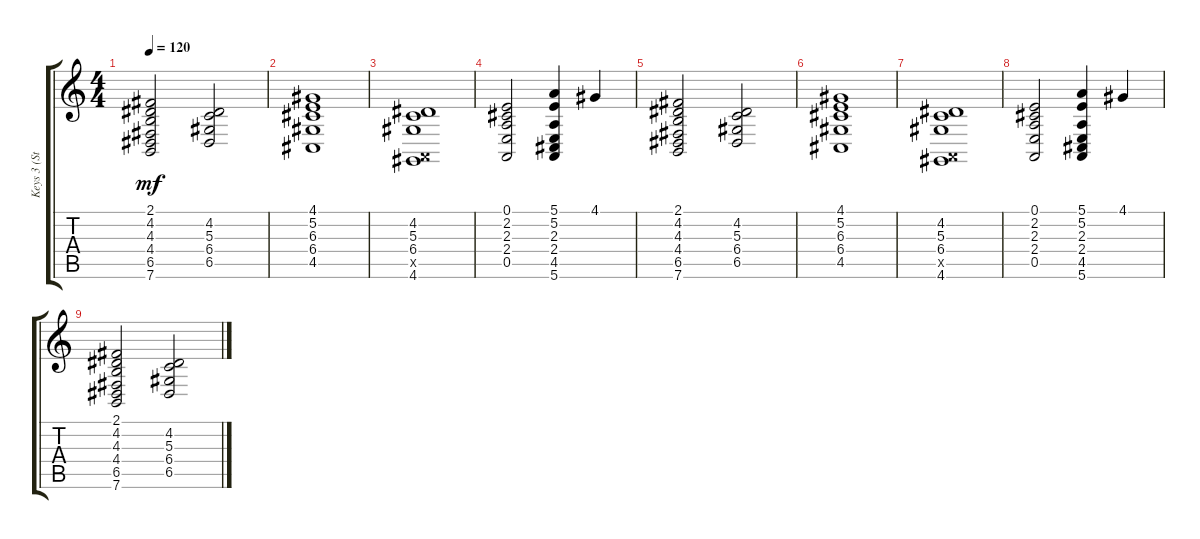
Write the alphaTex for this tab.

\track ("Keys 3 (Str. Ens.) " "Keys 3 (St") {instrument synthstrings1}
\staff {score tabs}
\tuning (E4 B3 G3 D3 A2 E2) {hide}
\ts (4 4)
\tempo 120
\clef g2
\ks c
(2.1 4.2 4.3 4.4 6.5 7.6).2{dy mf} (4.2 5.3 6.4 6.5).2 |
(4.1 5.2 6.3 6.4 4.5).1 |
(4.2 5.3 6.4 0.5{x} 4.6).1 |
(0.1 2.2 2.3 2.4 0.5).2 (5.1 5.2 2.3 2.4 4.5 5.6).4 4.1.4 |
(2.1 4.2 4.3 4.4 6.5 7.6).2 (4.2 5.3 6.4 6.5).2 |
(4.1 5.2 6.3 6.4 4.5).1 |
(4.2 5.3 6.4 0.5{x} 4.6).1 |
(0.1 2.2 2.3 2.4 0.5).2 (5.1 5.2 2.3 2.4 4.5 5.6).4 4.1.4 |
(2.1 4.2 4.3 4.4 6.5 7.6).2 (4.2 5.3 6.4 6.5).2
